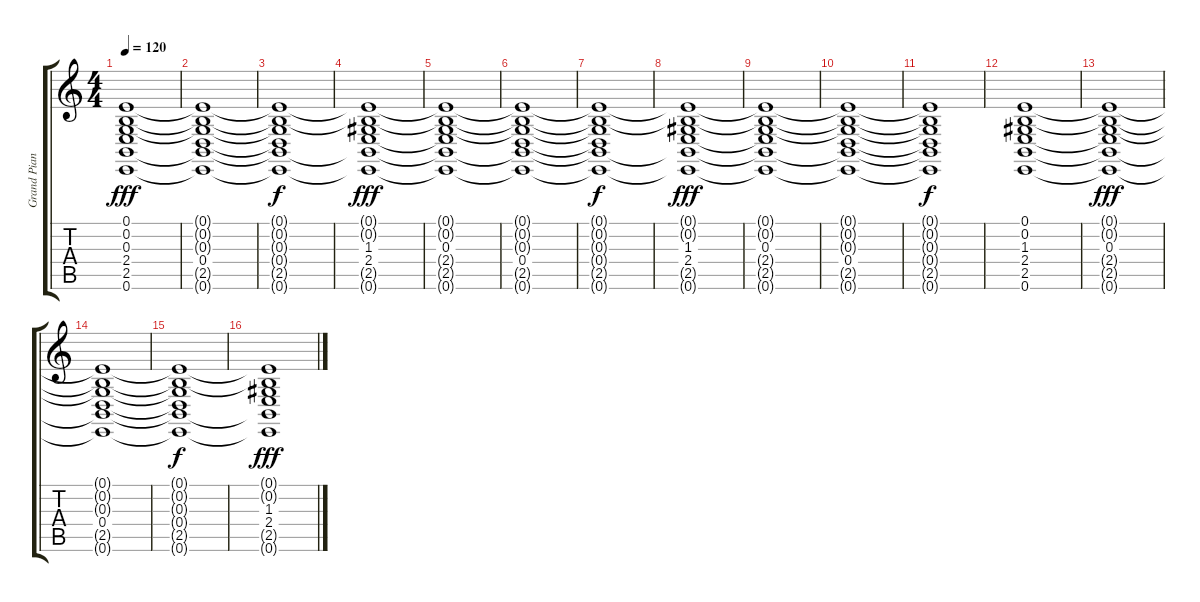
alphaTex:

\track ("Grand Piano" "Grand Pian") {instrument acousticgrandpiano}
\staff {score tabs}
\tuning (E4 B3 G3 D3 A2 E2) {hide}
\ts (4 4)
\tempo 120
\clef g2
\ks c
(0.1{t} 0.2{t} 0.3 2.4{t} 2.5{t} 0.6{t}).1{dy fff} |
(0.1{t} 0.2{t} 0.3{t} 0.4 2.5{t} 0.6{t}).1 |
(0.1{t} 0.2{t} 0.3{t} 0.4{t} 2.5{t} 0.6{t}).1{dy f} |
(0.1{t} 0.2{t} 1.3 2.4 2.5{t} 0.6{t}).1{dy fff} |
(0.1{t} 0.2{t} 0.3 2.4{t} 2.5{t} 0.6{t}).1 |
(0.1{t} 0.2{t} 0.3{t} 0.4 2.5{t} 0.6{t}).1 |
(0.1{t} 0.2{t} 0.3{t} 0.4{t} 2.5{t} 0.6{t}).1{dy f} |
(0.1{t} 0.2{t} 1.3 2.4 2.5{t} 0.6{t}).1{dy fff} |
(0.1{t} 0.2{t} 0.3 2.4{t} 2.5{t} 0.6{t}).1 |
(0.1{t} 0.2{t} 0.3{t} 0.4 2.5{t} 0.6{t}).1 |
(0.1{t} 0.2{t} 0.3{t} 0.4{t} 2.5{t} 0.6{t}).1{dy f} |
(0.1 0.2 1.3 2.4 2.5 0.6).1 |
(0.1{t} 0.2{t} 0.3 2.4{t} 2.5{t} 0.6{t}).1{dy fff} |
(0.1{t} 0.2{t} 0.3{t} 0.4 2.5{t} 0.6{t}).1 |
(0.1{t} 0.2{t} 0.3{t} 0.4{t} 2.5{t} 0.6{t}).1{dy f} |
(0.1{t} 0.2{t} 1.3 2.4 2.5{t} 0.6{t}).1{dy fff}
